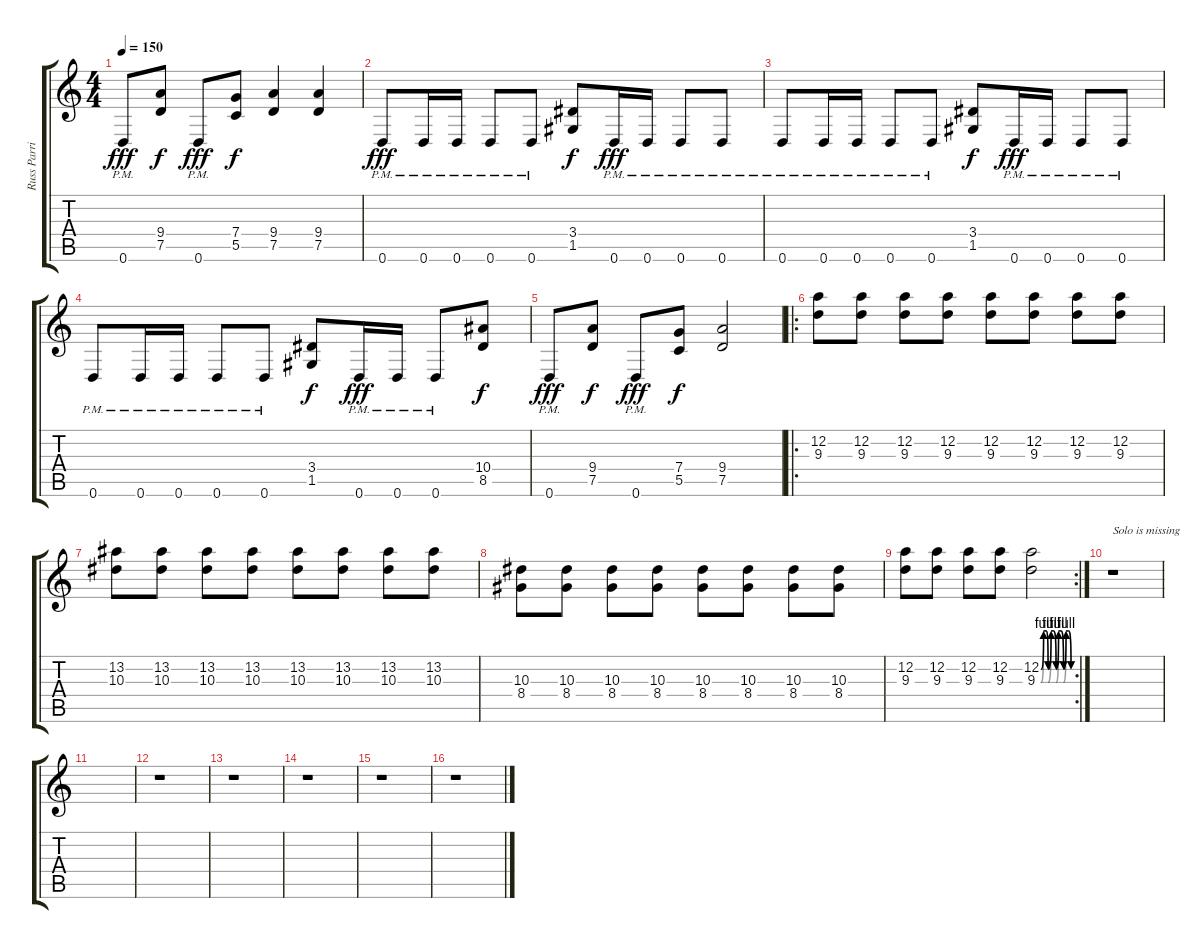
\track ("Russ Parrish" "Russ Parri") {instrument distortionguitar}
\staff {score tabs}
\tuning (D4 A3 F3 C3 G2 D2) {hide}
\ts (4 4)
\tempo 150
\clef g2
\ks c
0.6{pm}.8{dy fff} (9.4 7.5).8{dy f} 0.6{pm}.8{dy fff} (7.4 5.5).8{dy f} (9.4 7.5).4 (9.4 7.5).4 |
0.6{pm}.8{dy fff} 0.6{pm}.16 0.6{pm}.16 0.6{pm}.8 0.6{pm}.8 (3.4 1.5).8{dy f} 0.6{pm}.16{dy fff} 0.6{pm}.16 0.6{pm}.8 0.6{pm}.8 |
0.6{pm}.8 0.6{pm}.16 0.6{pm}.16 0.6{pm}.8 0.6{pm}.8 (3.4 1.5).8{dy f} 0.6{pm}.16{dy fff} 0.6{pm}.16 0.6{pm}.8 0.6{pm}.8 |
0.6{pm}.8 0.6{pm}.16 0.6{pm}.16 0.6{pm}.8 0.6{pm}.8 (3.4 1.5).8{dy f} 0.6{pm}.16{dy fff} 0.6{pm}.16 0.6{pm}.8 (10.4 8.5).8{dy f} |
0.6{pm}.8{dy fff} (9.4 7.5).8{dy f} 0.6{pm}.8{dy fff} (7.4 5.5).8{dy f} (9.4 7.5).2 |
\ro
(12.2 9.3).8{volume 16 balance 8} (12.2 9.3).8 (12.2 9.3).8 (12.2 9.3).8 (12.2 9.3).8 (12.2 9.3).8 (12.2 9.3).8 (12.2 9.3).8 |
(13.2 10.3).8 (13.2 10.3).8 (13.2 10.3).8 (13.2 10.3).8 (13.2 10.3).8 (13.2 10.3).8 (13.2 10.3).8 (13.2 10.3).8 |
(10.3 8.4).8 (10.3 8.4).8 (10.3 8.4).8 (10.3 8.4).8 (10.3 8.4).8 (10.3 8.4).8 (10.3 8.4).8 (10.3 8.4).8 |
\rc 2
(12.2 9.3).8 (12.2 9.3).8 (12.2 9.3).8 (12.2 9.3).8 (12.2{be (custom 0 0 5 4 10 4 14 0 20 4 25 4 30 0 35 4 40 4 45 0 50 4 55 4 60 0)} 9.3{be (custom 0 0 5 4 10 4 14 0 20 4 24 4 30 0 35 4 40 4 45 0 50 4 54 4 60 0)}).2 |
r.1{txt "Solo is missing"} |
|
r.1 |
r.1 |
r.1 |
r.1 |
r.1
